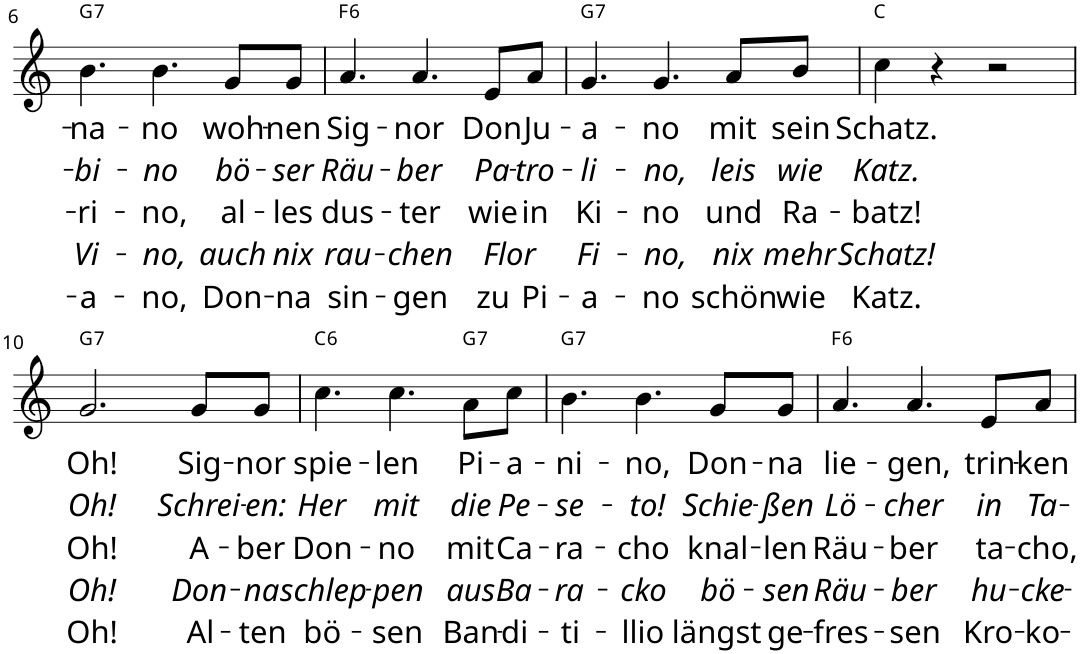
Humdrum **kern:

**kern	**text	**text	**text	**text	**text	**harte
*part1	*part1	*part1	*part1	*part1	*part1	*part1
*staff1	*staff1	*staff1	*staff1	*staff1	*staff1	*
*I"Midi_1	*	*	*	*	*	*
!!LO:PB:g=z
*clefG2	*	*	*	*	*	*
*k[]	*	*	*	*	*	*
*M4/4	*	*	*	*	*	*
=6	=6	=6	=6	=6	=6	=6
!	!LO:LY:b	!LO:LY:b	!LO:LY:b	!LO:LY:b	!LO:LY:b	!LO:H:kt=7
4.b\	-na-	-bi-	-ri-	Vi-	-a-	G:7
!	!LO:LY:b	!LO:LY:b	!LO:LY:b	!LO:LY:b	!LO:LY:b	!
4.b\	-no	-no	-no,	-no,	-no,	.
!	!LO:LY:b	!LO:LY:b	!LO:LY:b	!LO:LY:b	!LO:LY:b	!
8g/L	woh-	bö-	al-	auch	Don-	.
!	!LO:LY:b	!LO:LY:b	!LO:LY:b	!LO:LY:b	!LO:LY:b	!
8g/J	-nen	-ser	-les	nix	-na	.
=7	=7	=7	=7	=7	=7	=7
!	!LO:LY:b	!LO:LY:b	!LO:LY:b	!LO:LY:b	!LO:LY:b	!LO:H:kt=6
4.a/	Sig-	Räu-	dus-	rau-	sin-	F:maj6
!	!LO:LY:b	!LO:LY:b	!LO:LY:b	!LO:LY:b	!LO:LY:b	!
4.a/	-nor	-ber	-ter	-chen	-gen	.
!	!LO:LY:b	!LO:LY:b	!LO:LY:b	!LO:LY:b	!LO:LY:b	!
8e/L	Don	Pa-	wie	Flor	zu	.
!	!LO:LY:b	!LO:LY:b	!LO:LY:b	!	!LO:LY:b	!
8a/J	-Ju-	-tro-	in	.	Pi-	.
=8	=8	=8	=8	=8	=8	=8
!	!LO:LY:b	!LO:LY:b	!LO:LY:b	!LO:LY:b	!LO:LY:b	!LO:H:kt=7
4.g/	a-	-li-	Ki-	Fi-	-a-	G:7
!	!LO:LY:b	!LO:LY:b	!LO:LY:b	!LO:LY:b	!LO:LY:b	!
4.g/	-no	-no,	-no	-no,	-no	.
!	!LO:LY:b	!LO:LY:b	!LO:LY:b	!LO:LY:b	!LO:LY:b	!
8a/L	mit	leis	und	nix	schön	.
!	!LO:LY:b	!LO:LY:b	!LO:LY:b	!LO:LY:b	!LO:LY:b	!
8b/J	sein	wie	Ra-	mehr	wie	.
=9	=9	=9	=9	=9	=9	=9
!	!LO:LY:b	!LO:LY:b	!LO:LY:b	!LO:LY:b	!LO:LY:b	!
4cc\	-Schatz.	Katz.	-batz!	Schatz!	Katz.	C:maj
4r	.	.	.	.	.	.
2r	.	.	.	.	.	.
!!LO:LB:g=z
=10	=10	=10	=10	=10	=10	=10
!	!LO:LY:b	!LO:LY:b	!LO:LY:b	!LO:LY:b	!LO:LY:b	!LO:H:kt=7
2.g/	Oh!	Oh!	Oh!	Oh!	Oh!	G:7
!	!LO:LY:b	!LO:LY:b	!LO:LY:b	!LO:LY:b	!LO:LY:b	!
8g/L	Sig-	Schrei-	A-	Don-	Al-	.
!	!LO:LY:b	!LO:LY:b	!LO:LY:b	!LO:LY:b	!LO:LY:b	!
8g/J	-nor	-en:	-ber	-na	-ten	.
=11	=11	=11	=11	=11	=11	=11
!	!LO:LY:b	!LO:LY:b	!LO:LY:b	!LO:LY:b	!LO:LY:b	!LO:H:kt=6
4.cc\	spie-	Her	Don-	schlep-	bö-	C:maj6
!	!LO:LY:b	!LO:LY:b	!LO:LY:b	!LO:LY:b	!LO:LY:b	!
4.cc\	-len	mit	-no	-pen	-sen	.
!	!LO:LY:b	!LO:LY:b	!LO:LY:b	!LO:LY:b	!LO:LY:b	!LO:H:kt=7
8a\L	Pi-	die	mit	aus	Ban-	G:7
!	!LO:LY:b	!LO:LY:b	!LO:LY:b	!LO:LY:b	!LO:LY:b	!
8cc\J	-a-	Pe-	Ca-	Ba-	-di-	.
=12	=12	=12	=12	=12	=12	=12
!	!LO:LY:b	!LO:LY:b	!LO:LY:b	!LO:LY:b	!LO:LY:b	!LO:H:kt=7
4.b\	-ni-	-se-	-ra-	-ra-	-ti-	G:7
!	!LO:LY:b	!LO:LY:b	!LO:LY:b	!LO:LY:b	!LO:LY:b	!
4.b\	-no,	-to!	-cho	-cko	-llio	.
!	!LO:LY:b	!LO:LY:b	!LO:LY:b	!LO:LY:b	!LO:LY:b	!
8g/L	Don-	Schie-	knal-	bö-	längst	.
!	!LO:LY:b	!LO:LY:b	!LO:LY:b	!LO:LY:b	!LO:LY:b	!
8g/J	-na	-ßen	-len	-sen	ge-	.
=13	=13	=13	=13	=13	=13	=13
!	!LO:LY:b	!LO:LY:b	!LO:LY:b	!LO:LY:b	!LO:LY:b	!LO:H:kt=6
4.a/	lie-	Lö-	Räu-	Räu-	-fres-	F:maj6
!	!LO:LY:b	!LO:LY:b	!LO:LY:b	!LO:LY:b	!LO:LY:b	!
4.a/	-gen,	-cher	-ber	-ber	-sen	.
!	!LO:LY:b	!LO:LY:b	!LO:LY:b	!LO:LY:b	!LO:LY:b	!
8e/L	trin-	in	ta-	hu-	Kro-	.
!	!LO:LY:b	!LO:LY:b	!LO:LY:b	!LO:LY:b	!LO:LY:b	!
8a/J	-ken	Ta-	-cho,	-cke-	-ko-	.
=	=	=	=	=	=	=
*-	*-	*-	*-	*-	*-	*-
